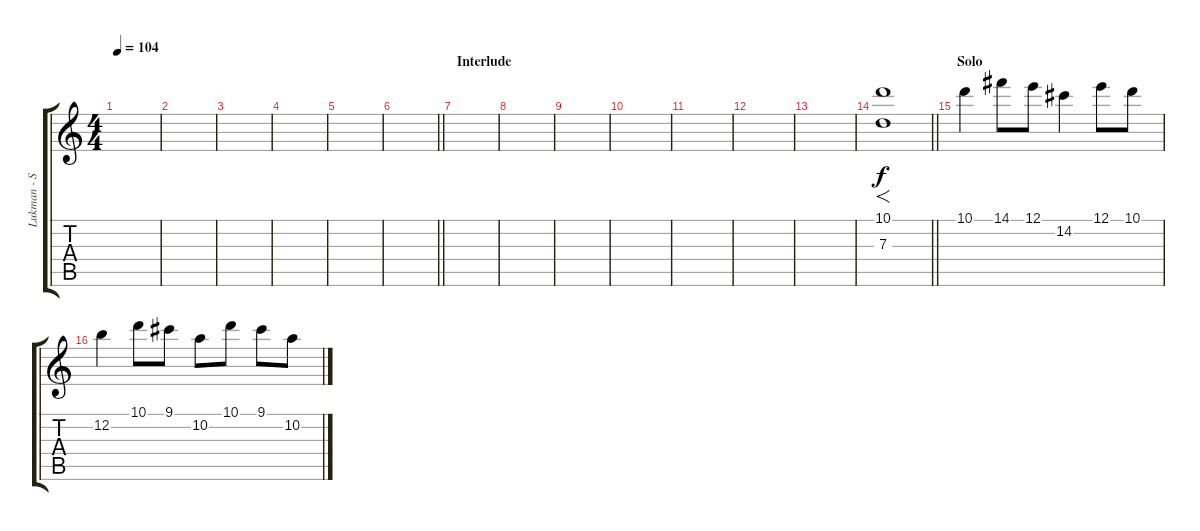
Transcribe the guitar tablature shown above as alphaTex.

\track ("Lukman - Solo Melody" "Lukman - S") {instrument overdrivenguitar}
\staff {score tabs}
\tuning (E4 B3 G3 D3 A2 E2) {hide}
\ts (4 4)
\tempo 104
\clef g2
\ks c
|
|
|
|
|
\barLineRight lightlight
|
\section ("" "Interlude")
|
|
|
|
|
|
|
\barLineRight lightlight
(10.1 7.3).1{f} |
\section ("" "Solo")
10.1.4 14.1.8 12.1.8 14.2.4 12.1.8 10.1.8 |
12.2.4 10.1.8 9.1.8 10.2.8 10.1.8 9.1.8 10.2.8
